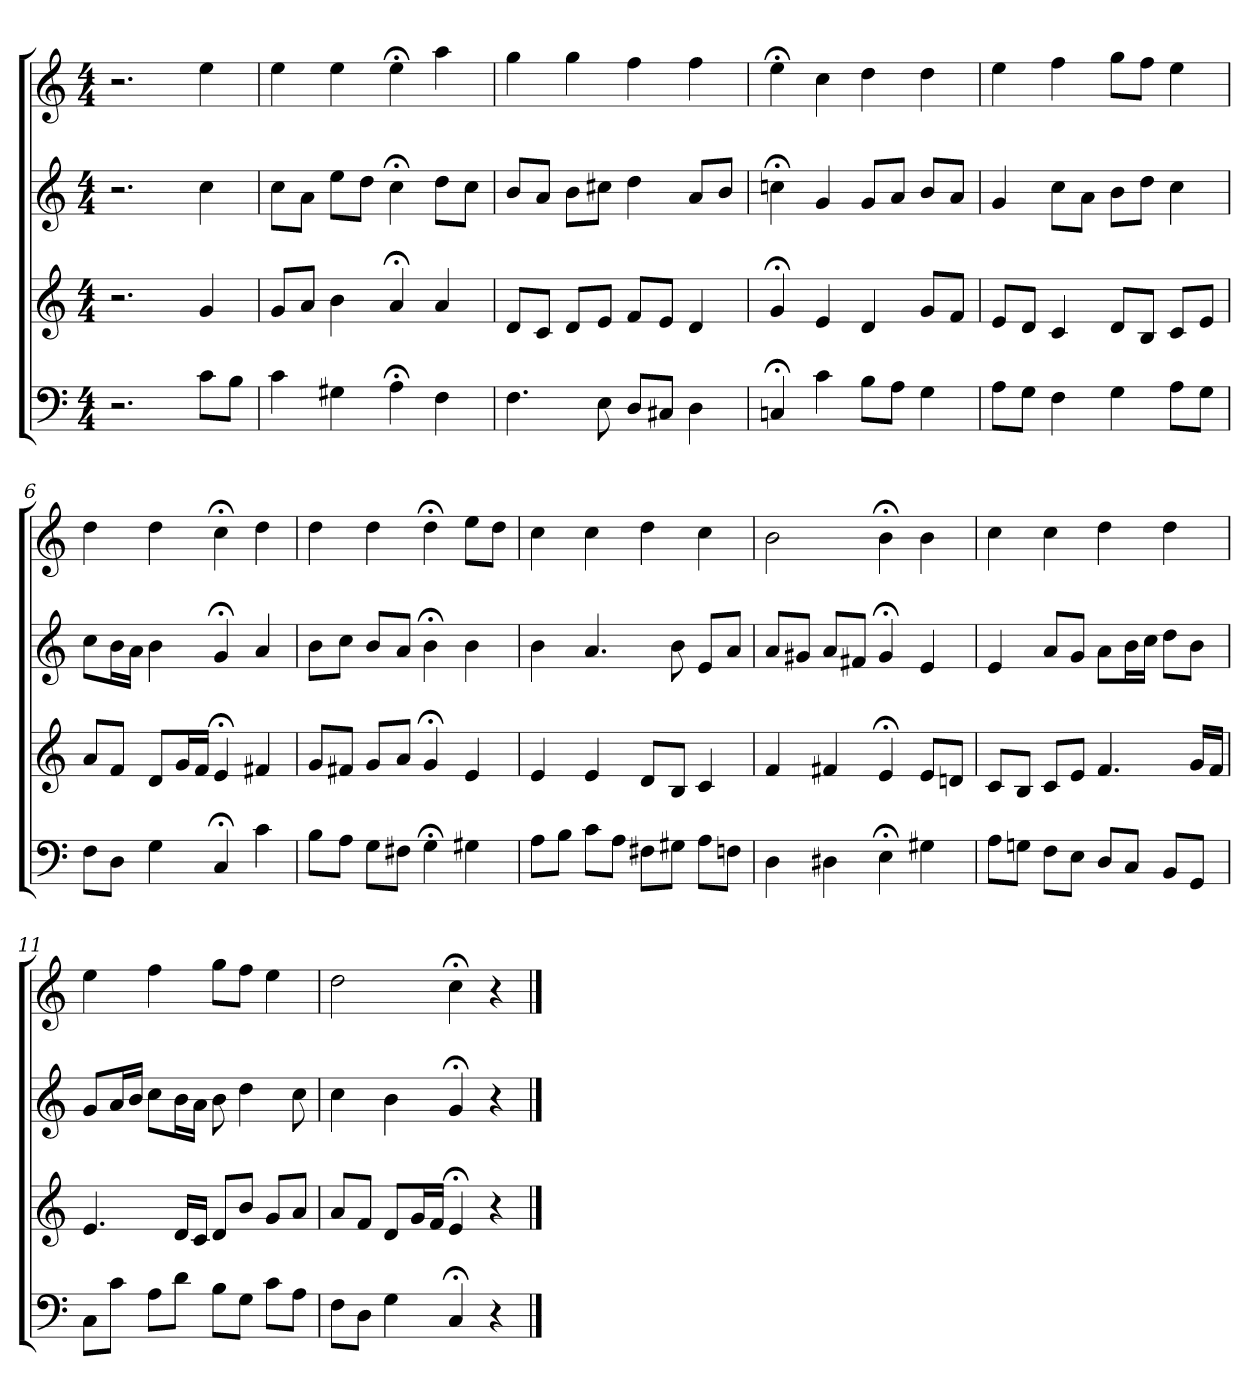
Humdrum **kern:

**kern	**kern	**kern	**kern
*part4	*part3	*part2	*part1
*staff4	*staff3	*staff2	*staff1
*clefF4	*clefG2	*clefG2	*clefG2
*k[]	*k[]	*k[]	*k[]
*C:	*C:	*C:	*C:
*M4/4	*M4/4	*M4/4	*M4/4
=1	=1	=1	=1
2.r	2.r	2.r	2.r
8c\L	4g	4cc	4ee
8B\J	.	.	.
=2	=2	=2	=2
4c	8g/L	8cc\L	4ee
.	8a/J	8a\J	.
4G#X	4b	8ee\L	4ee
.	.	8dd\J	.
4A;<	4a;<	4cc;<	4ee;<
4F	4a	8dd\L	4aa
.	.	8cc\J	.
=3	=3	=3	=3
4.F	8d/L	8b/L	4gg
.	8c/J	8a/J	.
.	8d/L	8b\L	4gg
8E	8e/J	8cc#X\J	.
8D/L	8f/L	4dd	4ff
8C#X/J	8e/J	.	.
4D	4d	8a/L	4ff
.	.	8b/J	.
=4	=4	=4	=4
4Cn;<	4g;<	4ccn;<	4ee;<
4c	4e	4g	4cc
8B\L	4d	8g/L	4dd
8A\J	.	8a/J	.
4G	8g/L	8b/L	4dd
.	8f/J	8a/J	.
=5	=5	=5	=5
8A\L	8e/L	4g	4ee
8G\J	8d/J	.	.
4F	4c	8cc\L	4ff
.	.	8a\J	.
4G	8d/L	8b\L	8gg\L
.	8B/J	8dd\J	8ff\J
8A\L	8c/L	4cc	4ee
8G\J	8e/J	.	.
=6	=6	=6	=6
8F\L	8a/L	8cc\L	4dd
8D\J	8f/J	16b\L	.
.	.	16a\JJ	.
4G	8d/L	4b	4dd
.	16g/L	.	.
.	16f/JJ	.	.
4C;<	4e;<	4g;<	4cc;<
4c	4f#X	4a	4dd
=7	=7	=7	=7
8B\L	8g/L	8b\L	4dd
8A\J	8f#X/J	8cc\J	.
8G\L	8g/L	8b/L	4dd
8F#X\J	8a/J	8a/J	.
4G;<	4g;<	4b;<	4dd;<
4G#X	4e	4b	8ee\L
.	.	.	8dd\J
=8	=8	=8	=8
8A\L	4e	4b	4cc
8B\J	.	.	.
8c\L	4e	4.a	4cc
8A\J	.	.	.
8F#X\L	8d/L	.	4dd
8G#X\J	8B/J	8b	.
8A\L	4c	8e/L	4cc
8Fn\J	.	8a/J	.
=9	=9	=9	=9
4D	4f	8a/L	2b
.	.	8g#X/J	.
4D#X	4f#X	8a/L	.
.	.	8f#X/J	.
4E;<	4e;<	4g#;<	4b;<
4G#X	8e/L	4e	4b
.	8dn/J	.	.
=10	=10	=10	=10
8A\L	8c/L	4e	4cc
8Gn\J	8B/J	.	.
8F\L	8c/L	8a/L	4cc
8E\J	8e/J	8g/J	.
8D/L	4.f	8a\L	4dd
8C/J	.	16b\L	.
.	.	16cc\JJ	.
8BB/L	.	8dd\L	4dd
8GG/J	16g/LL	8b\J	.
.	16f/JJ	.	.
=11	=11	=11	=11
8C\L	4.e	8g/L	4ee
8c\J	.	16a/L	.
.	.	16b/JJ	.
8A\L	.	8cc\L	4ff
8d\J	16d/LL	16b\L	.
.	16c/JJ	16a\JJ	.
8B\L	8d/L	8b	8gg\L
8G\J	8b/J	4dd	8ff\J
8c\L	8g/L	.	4ee
8A\J	8a/J	8cc	.
=12	=12	=12	=12
8F\L	8a/L	4cc	2dd
8D\J	8f/J	.	.
4G	8d/L	4b	.
.	16g/L	.	.
.	16f/JJ	.	.
4C;<	4e;<	4g;<	4cc;<
4r	4r	4r	4r
==	==	==	==
*-	*-	*-	*-
